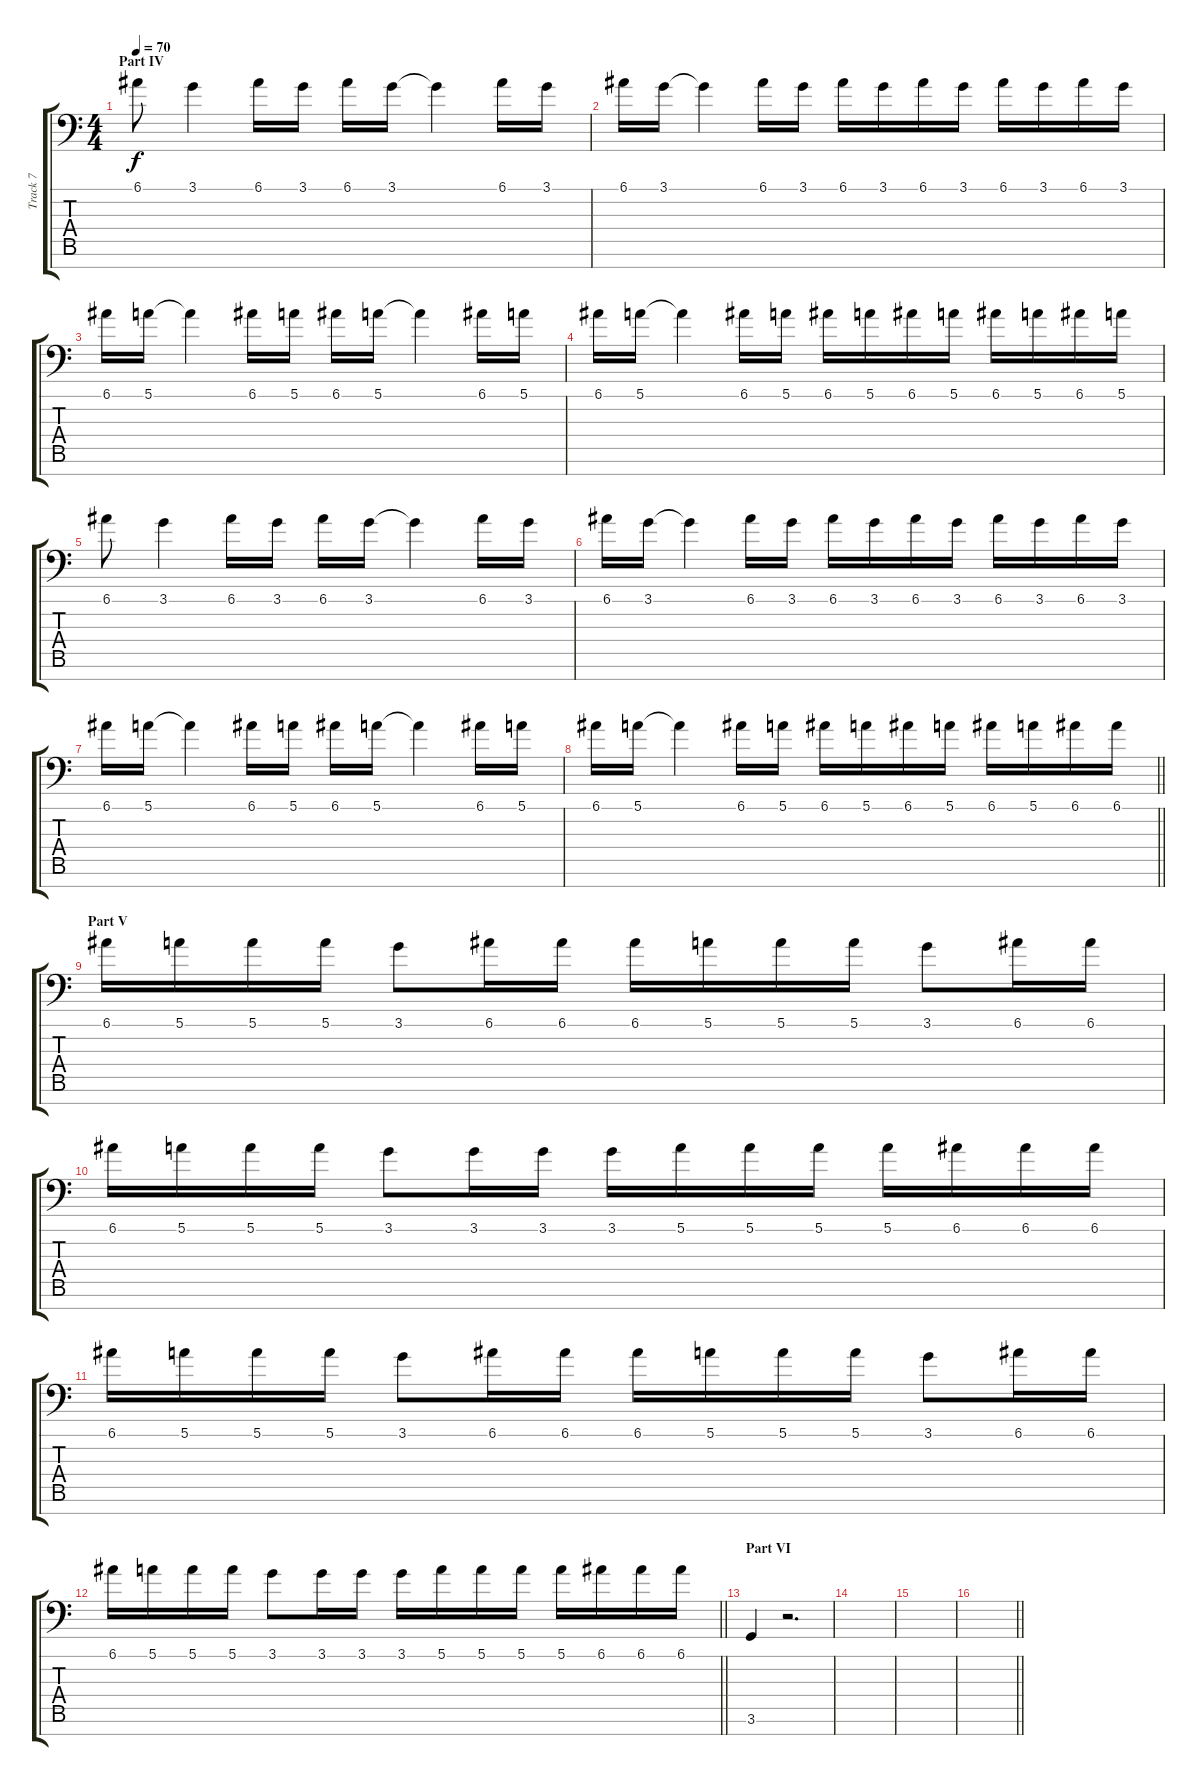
\track ("Track 7" "Track 7") {instrument stringensemble1}
\staff {score tabs}
\tuning (E4 B3 G3 D3 A2 E2 C-1) {hide}
\ts (4 4)
\section ("" "Part IV")
\tempo 70
\clef f4
\ks c
6.1.8{dy f} 3.1.4 6.1.16 3.1.16 6.1.16 3.1.16 3.1{t}.4 6.1.16 3.1.16 |
6.1.16 3.1.16 3.1{t}.4 6.1.16 3.1.16 6.1.16 3.1.16 6.1.16 3.1.16 6.1.16 3.1.16 6.1.16 3.1.16 |
6.1.16 5.1.16 5.1{t}.4 6.1.16 5.1.16 6.1.16 5.1.16 5.1{t}.4 6.1.16 5.1.16 |
6.1.16 5.1.16 5.1{t}.4 6.1.16 5.1.16 6.1.16 5.1.16 6.1.16 5.1.16 6.1.16 5.1.16 6.1.16 5.1.16 |
6.1.8 3.1.4 6.1.16 3.1.16 6.1.16 3.1.16 3.1{t}.4 6.1.16 3.1.16 |
6.1.16 3.1.16 3.1{t}.4 6.1.16 3.1.16 6.1.16 3.1.16 6.1.16 3.1.16 6.1.16 3.1.16 6.1.16 3.1.16 |
6.1.16 5.1.16 5.1{t}.4 6.1.16 5.1.16 6.1.16 5.1.16 5.1{t}.4 6.1.16 5.1.16 |
\barLineRight lightlight
6.1.16 5.1.16 5.1{t}.4 6.1.16 5.1.16 6.1.16 5.1.16 6.1.16 5.1.16 6.1.16 5.1.16 6.1.16 6.1.16 |
\section ("" "Part V")
6.1.16 5.1.16 5.1.16 5.1.16 3.1.8 6.1.16 6.1.16 6.1.16 5.1.16 5.1.16 5.1.16 3.1.8 6.1.16 6.1.16 |
6.1.16 5.1.16 5.1.16 5.1.16 3.1.8 3.1.16 3.1.16 3.1.16 5.1.16 5.1.16 5.1.16 5.1.16 6.1.16 6.1.16 6.1.16 |
6.1.16 5.1.16 5.1.16 5.1.16 3.1.8 6.1.16 6.1.16 6.1.16 5.1.16 5.1.16 5.1.16 3.1.8 6.1.16 6.1.16 |
\barLineRight lightlight
6.1.16 5.1.16 5.1.16 5.1.16 3.1.8 3.1.16 3.1.16 3.1.16 5.1.16 5.1.16 5.1.16 5.1.16 6.1.16 6.1.16 6.1.16 |
\section ("" "Part VI")
3.6.4 r.2{d} |
|
|
\barLineRight lightlight
